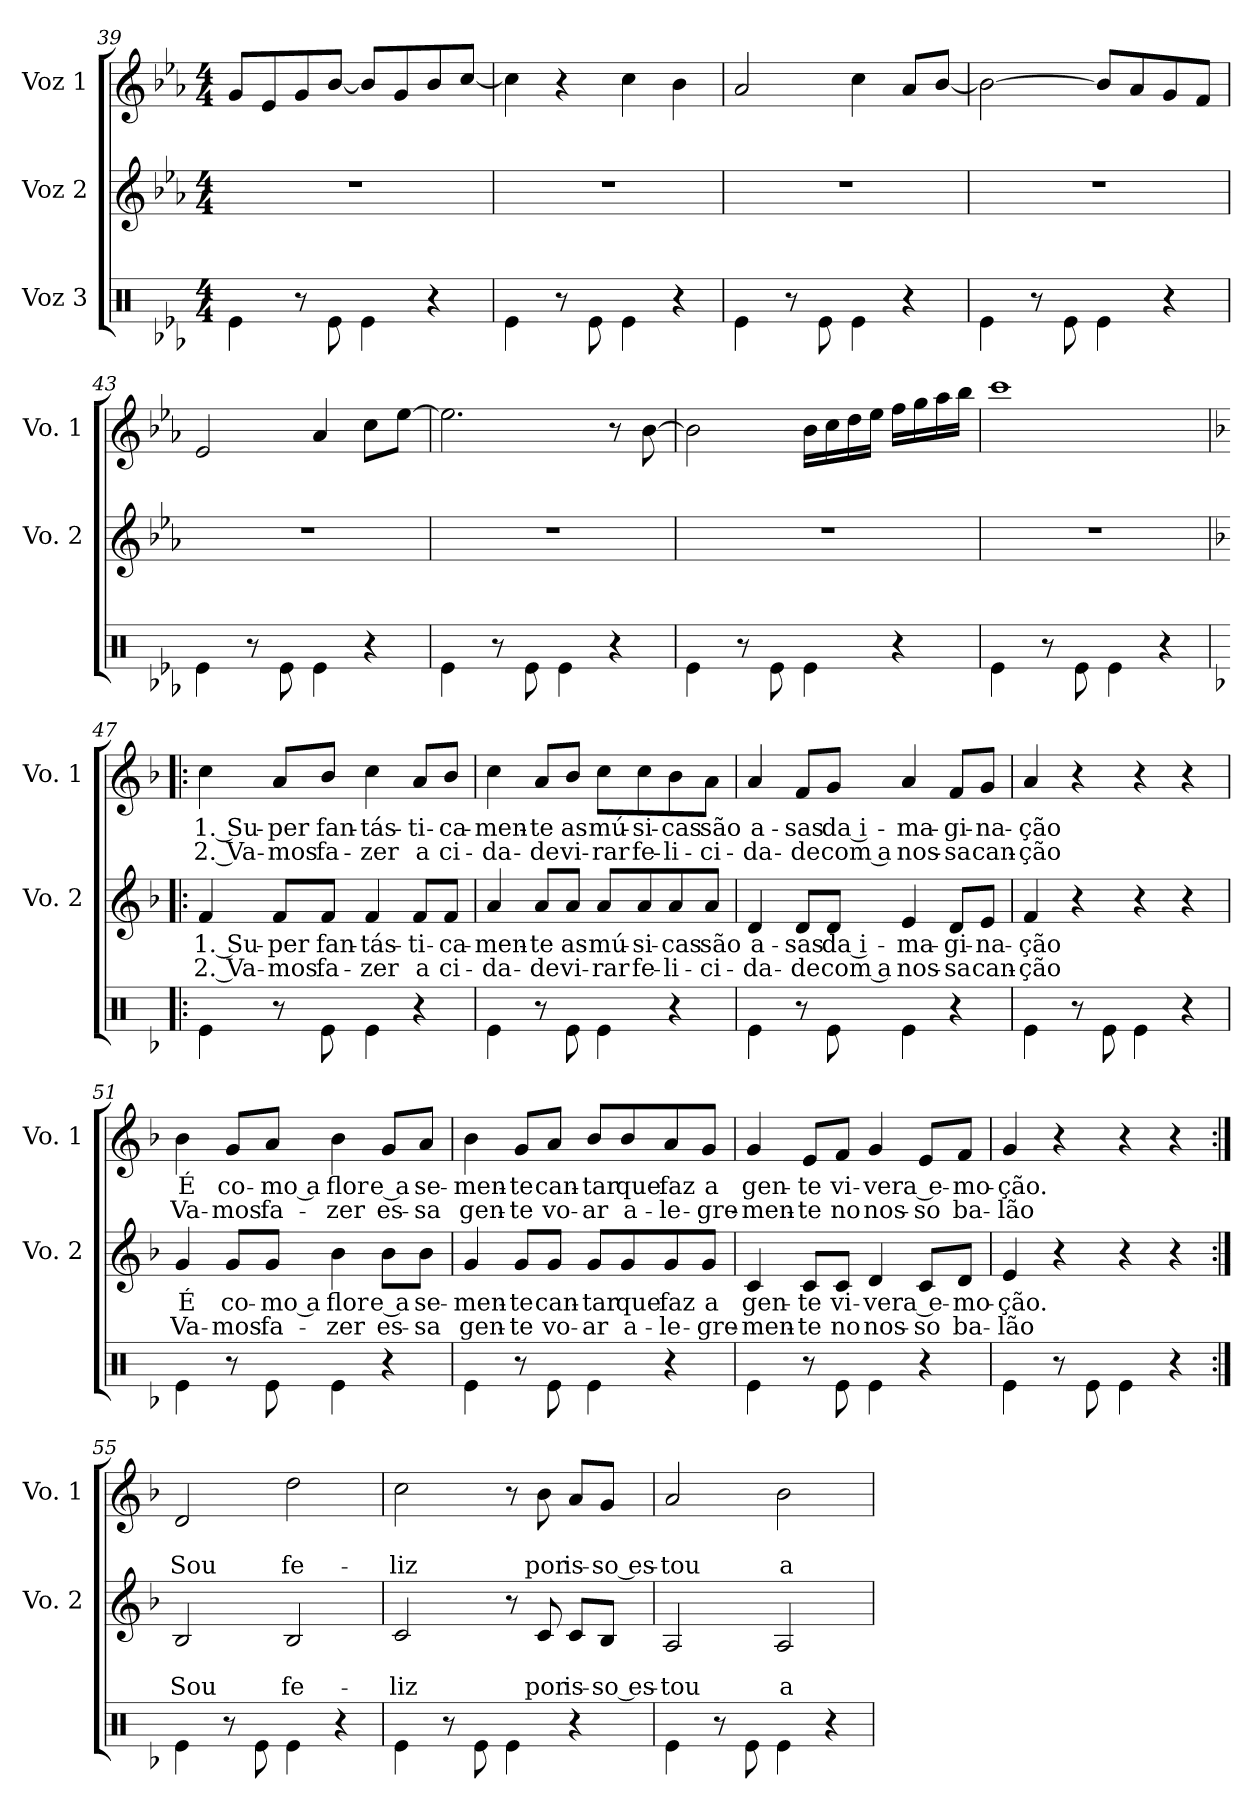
**kern	**kern	**text	**text	**kern	**text	**text
*part3	*part2	*part2	*part2	*part1	*part1	*part1
*staff3	*staff2	*staff2	*staff2	*staff1	*staff1	*staff1
*I"Voz 3	*I"Voz 2	*	*	*I"Voz 1	*	*
*	*I'Vo. 2	*	*	*I'Vo. 1	*	*
*clefX	*clefG2	*	*	*clefG2	*	*
*k[b-e-a-]	*k[b-e-a-]	*	*	*k[b-e-a-]	*	*
*M4/4	*M4/4	*	*	*M4/4	*	*
=39	=39	=39	=39	=39	=39	=39
4Re\	1r	.	.	8g/L	.	.
.	.	.	.	8e-/	.	.
8r	.	.	.	8g/	.	.
8Re\	.	.	.	[8b-/J	.	.
4Re\	.	.	.	8b-/L]	.	.
.	.	.	.	8g/	.	.
4r	.	.	.	8b-/	.	.
.	.	.	.	[8cc/J	.	.
!!LO:LB:g=z
=40	=40	=40	=40	=40	=40	=40
4Re\	1r	.	.	4cc\]	.	.
8r	.	.	.	4r	.	.
8Re\	.	.	.	.	.	.
4Re\	.	.	.	4cc\	.	.
4r	.	.	.	4b-\	.	.
=41	=41	=41	=41	=41	=41	=41
4Re\	1r	.	.	2a-/	.	.
8r	.	.	.	.	.	.
8Re\	.	.	.	.	.	.
4Re\	.	.	.	4cc\	.	.
4r	.	.	.	8a-/L	.	.
.	.	.	.	[8b-/J	.	.
=42	=42	=42	=42	=42	=42	=42
4Re\	1r	.	.	2b-\_	.	.
8r	.	.	.	.	.	.
8Re\	.	.	.	.	.	.
4Re\	.	.	.	8b-/L]	.	.
.	.	.	.	8a-/	.	.
4r	.	.	.	8g/	.	.
.	.	.	.	8f/J	.	.
=43	=43	=43	=43	=43	=43	=43
4Re\	1r	.	.	2e-/	.	.
8r	.	.	.	.	.	.
8Re\	.	.	.	.	.	.
4Re\	.	.	.	4a-/	.	.
4r	.	.	.	8cc\L	.	.
.	.	.	.	[8ee-\J	.	.
=44	=44	=44	=44	=44	=44	=44
4Re\	1r	.	.	2.ee-\]	.	.
8r	.	.	.	.	.	.
8Re\	.	.	.	.	.	.
4Re\	.	.	.	.	.	.
4r	.	.	.	8r	.	.
.	.	.	.	[8b-\	.	.
=45	=45	=45	=45	=45	=45	=45
4Re\	1r	.	.	2b-\]	.	.
8r	.	.	.	.	.	.
8Re\	.	.	.	.	.	.
4Re\	.	.	.	16b-\LL	.	.
.	.	.	.	16cc\	.	.
.	.	.	.	16dd\	.	.
.	.	.	.	16ee-\JJ	.	.
4r	.	.	.	16ff\LL	.	.
.	.	.	.	16gg\	.	.
.	.	.	.	16aa-\	.	.
.	.	.	.	16bb-\JJ	.	.
=46	=46	=46	=46	=46	=46	=46
4Re\	1r	.	.	1ccc	.	.
8r	.	.	.	.	.	.
8Re\	.	.	.	.	.	.
4Re\	.	.	.	.	.	.
4r	.	.	.	.	.	.
!!LO:PB:g=z
=47!|:	=47!|:	=47!|:	=47!|:	=47!|:	=47!|:	=47!|:
*k[b-]	*k[b-]	*	*	*k[b-]	*	*
!	!	!LO:LY:b	!LO:LY:b	!	!LO:LY:b	!LO:LY:b
4Re\	4f/	1. Su-	2. Va-	4cc\	1. Su-	2. Va-
!	!	!LO:LY:b	!LO:LY:b	!	!LO:LY:b	!LO:LY:b
8r	8f/L	-per	-mos	8a/L	-per	-mos
!	!	!LO:LY:b	!LO:LY:b	!	!LO:LY:b	!LO:LY:b
8Re\	8f/J	fan-	fa-	8b-/J	fan-	fa-
!	!	!LO:LY:b	!LO:LY:b	!	!LO:LY:b	!LO:LY:b
4Re\	4f/	-tás-	-zer	4cc\	-tás-	-zer
!	!	!LO:LY:b	!LO:LY:b	!	!LO:LY:b	!LO:LY:b
4r	8f/L	-ti-	a	8a/L	-ti-	a
!	!	!LO:LY:b	!LO:LY:b	!	!LO:LY:b	!LO:LY:b
.	8f/J	-ca-	ci-	8b-/J	-ca-	ci-
=48	=48	=48	=48	=48	=48	=48
!	!	!LO:LY:b	!LO:LY:b	!	!LO:LY:b	!LO:LY:b
4Re\	4a/	-men-	-da-	4cc\	-men-	-da-
!	!	!LO:LY:b	!LO:LY:b	!	!LO:LY:b	!LO:LY:b
8r	8a/L	-te	-de	8a/L	-te	-de
!	!	!LO:LY:b	!LO:LY:b	!	!LO:LY:b	!LO:LY:b
8Re\	8a/J	as	vi-	8b-/J	as	vi-
!	!	!LO:LY:b	!LO:LY:b	!	!LO:LY:b	!LO:LY:b
4Re\	8a/L	mú-	-rar	8cc\L	mú-	-rar
!	!	!LO:LY:b	!LO:LY:b	!	!LO:LY:b	!LO:LY:b
.	8a/	-si-	fe-	8cc\	-si-	fe-
!	!	!LO:LY:b	!LO:LY:b	!	!LO:LY:b	!LO:LY:b
4r	8a/	-cas	-li-	8b-\	-cas	-li-
!	!	!LO:LY:b	!LO:LY:b	!	!LO:LY:b	!LO:LY:b
.	8a/J	são	-ci-	8a\J	são	-ci-
=49	=49	=49	=49	=49	=49	=49
!	!	!LO:LY:b	!LO:LY:b	!	!LO:LY:b	!LO:LY:b
4Re\	4d/	a-	-da-	4a/	a-	-da-
!	!	!LO:LY:b	!LO:LY:b	!	!LO:LY:b	!LO:LY:b
8r	8d/L	-sas	-de	8f/L	-sas	-de
!	!	!LO:LY:b	!LO:LY:b	!	!LO:LY:b	!LO:LY:b
8Re\	8d/J	da i-	com a	8g/J	da i-	com a
!	!	!LO:LY:b	!LO:LY:b	!	!LO:LY:b	!LO:LY:b
4Re\	4e/	-ma-	nos-	4a/	-ma-	nos-
!	!	!LO:LY:b	!LO:LY:b	!	!LO:LY:b	!LO:LY:b
4r	8d/L	-gi-	-sa	8f/L	-gi-	-sa
!	!	!LO:LY:b	!LO:LY:b	!	!LO:LY:b	!LO:LY:b
.	8e/J	-na-	can-	8g/J	-na-	can-
!!LO:LB:g=z
=50	=50	=50	=50	=50	=50	=50
!	!	!LO:LY:b	!LO:LY:b	!	!LO:LY:b	!LO:LY:b
4Re\	4f/	-ção	-ção	4a/	-ção	-ção
8r	4r	.	.	4r	.	.
8Re\	.	.	.	.	.	.
4Re\	4r	.	.	4r	.	.
4r	4r	.	.	4r	.	.
=51	=51	=51	=51	=51	=51	=51
!	!	!LO:LY:b	!LO:LY:b	!	!LO:LY:b	!LO:LY:b
4Re\	4g/	É	Va-	4b-\	É	Va-
!	!	!LO:LY:b	!LO:LY:b	!	!LO:LY:b	!LO:LY:b
8r	8g/L	co-	-mos	8g/L	co-	-mos
!	!	!LO:LY:b	!LO:LY:b	!	!LO:LY:b	!LO:LY:b
8Re\	8g/J	-mo a	fa-	8a/J	-mo a	fa-
!	!	!LO:LY:b	!LO:LY:b	!	!LO:LY:b	!LO:LY:b
4Re\	4b-\	flor	-zer	4b-\	flor	-zer
!	!	!LO:LY:b	!LO:LY:b	!	!LO:LY:b	!LO:LY:b
4r	8b-\L	e a	es-	8g/L	e a	es-
!	!	!LO:LY:b	!LO:LY:b	!	!LO:LY:b	!LO:LY:b
.	8b-\J	se-	-sa	8a/J	se-	-sa
=52	=52	=52	=52	=52	=52	=52
!	!	!LO:LY:b	!LO:LY:b	!	!LO:LY:b	!LO:LY:b
4Re\	4g/	-men-	gen-	4b-\	-men-	gen-
!	!	!LO:LY:b	!LO:LY:b	!	!LO:LY:b	!LO:LY:b
8r	8g/L	-te	-te	8g/L	-te	-te
!	!	!LO:LY:b	!LO:LY:b	!	!LO:LY:b	!LO:LY:b
8Re\	8g/J	can-	vo-	8a/J	can-	vo-
!	!	!LO:LY:b	!LO:LY:b	!	!LO:LY:b	!LO:LY:b
4Re\	8g/L	-tar	-ar	8b-/L	-tar	-ar
!	!	!LO:LY:b	!LO:LY:b	!	!LO:LY:b	!LO:LY:b
.	8g/	que	a-	8b-/	que	a-
!	!	!LO:LY:b	!LO:LY:b	!	!LO:LY:b	!LO:LY:b
4r	8g/	faz	-le-	8a/	faz	-le-
!	!	!LO:LY:b	!LO:LY:b	!	!LO:LY:b	!LO:LY:b
.	8g/J	a	-gre-	8g/J	a	-gre-
!!LO:LB:g=z
=53	=53	=53	=53	=53	=53	=53
!	!	!LO:LY:b	!LO:LY:b	!	!LO:LY:b	!LO:LY:b
4Re\	4c/	gen-	-men-	4g/	gen-	-men-
!	!	!LO:LY:b	!LO:LY:b	!	!LO:LY:b	!LO:LY:b
8r	8c/L	-te	-te	8e/L	-te	-te
!	!	!LO:LY:b	!LO:LY:b	!	!LO:LY:b	!LO:LY:b
8Re\	8c/J	vi-	no	8f/J	vi-	no
!	!	!LO:LY:b	!LO:LY:b	!	!LO:LY:b	!LO:LY:b
4Re\	4d/	-ver	nos-	4g/	-ver	nos-
!	!	!LO:LY:b	!LO:LY:b	!	!LO:LY:b	!LO:LY:b
4r	8c/L	a e-	-so	8e/L	a e-	-so
!	!	!LO:LY:b	!LO:LY:b	!	!LO:LY:b	!LO:LY:b
.	8d/J	-mo-	ba-	8f/J	-mo-	ba-
=54	=54	=54	=54	=54	=54	=54
!	!	!LO:LY:b	!LO:LY:b	!	!LO:LY:b	!LO:LY:b
4Re\	4e/	-ção.	-lão	4g/	-ção.	-lão
8r	4r	.	.	4r	.	.
8Re\	.	.	.	.	.	.
4Re\	4r	.	.	4r	.	.
4r	4r	.	.	4r	.	.
=55:|!	=55:|!	=55:|!	=55:|!	=55:|!	=55:|!	=55:|!
!	!	!	!LO:LY:b	!	!	!LO:LY:b
4Re\	2B-/	.	Sou	2d/	.	Sou
8r	.	.	.	.	.	.
8Re\	.	.	.	.	.	.
!	!	!	!LO:LY:b	!	!	!LO:LY:b
4Re\	2B-/	.	fe-	2dd\	.	fe-
4r	.	.	.	.	.	.
=56	=56	=56	=56	=56	=56	=56
!	!	!	!LO:LY:b	!	!	!LO:LY:b
4Re\	2c/	.	-liz	2cc\	.	-liz
8r	.	.	.	.	.	.
8Re\	.	.	.	.	.	.
4Re\	8r	.	.	8r	.	.
!	!	!	!LO:LY:b	!	!	!LO:LY:b
.	8c/	.	por	8b-\	.	por
!	!	!	!LO:LY:b	!	!	!LO:LY:b
4r	8c/L	.	is-	8a/L	.	is-
!	!	!	!LO:LY:b	!	!	!LO:LY:b
.	8B-/J	.	-so es-	8g/J	.	-so es-
=57	=57	=57	=57	=57	=57	=57
!	!	!	!LO:LY:b	!	!	!LO:LY:b
4Re\	2A/	.	-tou	2a/	.	-tou
8r	.	.	.	.	.	.
8Re\	.	.	.	.	.	.
!	!	!	!LO:LY:b	!	!	!LO:LY:b
4Re\	2A/	.	a-	2b-\	.	a-
4r	.	.	.	.	.	.
=	=	=	=	=	=	=
*-	*-	*-	*-	*-	*-	*-
